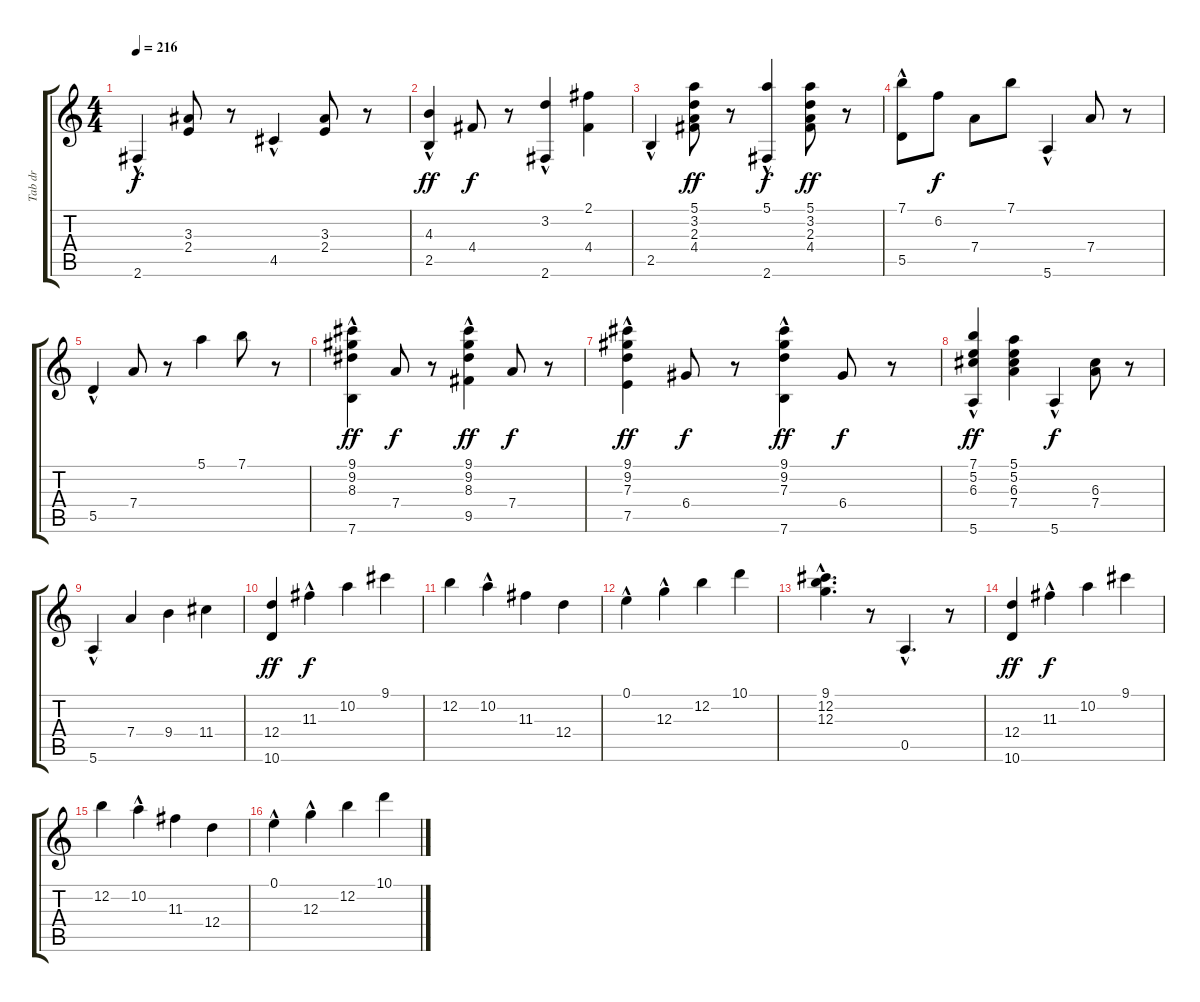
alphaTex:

\track ("Tab dr" "Tab dr") {instrument acousticguitarnylon}
\staff {score tabs}
\tuning (E4 B3 G3 D3 A2 E2) {hide}
\ts (4 4)
\tempo 216
\clef g2
\ks c
2.6{hac}.4{dy f} (3.3 2.4).8 r.8 4.5{hac}.4 (3.3 2.4).8 r.8 |
(4.3{hac} 2.5{hac}).4{dy ff} 4.4.8{dy f} r.8 (3.2 2.6{hac}).4 (2.1 4.4).4 |
2.5{hac}.4 (5.1 3.2 2.3 4.4).8{dy ff} r.8 (5.1 2.6{hac}).4{dy f} (5.1 3.2 2.3 4.4).8{dy ff} r.8 |
(7.1 5.5{hac}).8 6.2.8{dy f} 7.4.8 7.1.8 5.6{hac}.4 7.4.8 r.8 |
5.5{hac}.4 7.4.8 r.8 5.1.4 7.1.8 r.8 |
(9.1 9.2 8.3 7.6{hac}).4{dy ff} 7.4.8{dy f} r.8 (9.1 9.2 8.3 9.5{hac}).4{dy ff} 7.4.8{dy f} r.8 |
(9.1 9.2 7.3 7.5{hac}).4{dy ff} 6.4.8{dy f} r.8 (9.1 9.2 7.3 7.6{hac}).4{dy ff} 6.4.8{dy f} r.8 |
(7.1 5.2 6.3 5.6{hac}).4{dy ff} (5.1 5.2 6.3 7.4).4 5.6{hac}.4{dy f} (6.3 7.4).8 r.8 |
5.6{hac}.4 7.4.4 9.4.4 11.4.4 |
(12.4 10.6).4{dy ff} 11.3{hac}.4{dy f} 10.2.4 9.1.4 |
12.2.4 10.2{hac}.4 11.3.4 12.4.4 |
0.1{hac}.4 12.3{hac}.4 12.2.4 10.1.4 |
(9.1{hac} 12.2{hac} 12.3{hac}).4{d} r.8 0.5{hac}.4{d} r.8 |
(12.4 10.6).4{dy ff} 11.3{hac}.4{dy f} 10.2.4 9.1.4 |
12.2.4 10.2{hac}.4 11.3.4 12.4.4 |
0.1{hac}.4 12.3{hac}.4 12.2.4 10.1.4
